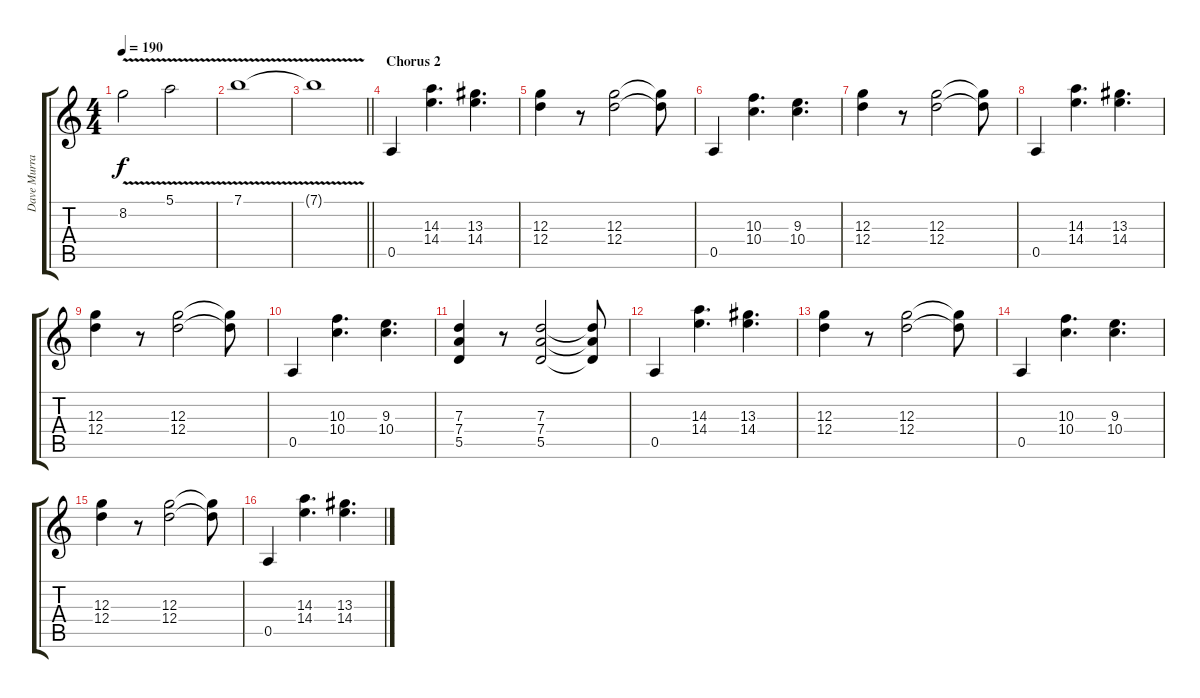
\track ("Dave Murray" "Dave Murra") {instrument overdrivenguitar}
\staff {score tabs}
\tuning (E4 B3 G3 D3 A2 E2) {hide}
\ts (4 4)
\tempo 190
\clef g2
\ks c
8.2{v}.2{dy f} 5.1{v}.2 |
7.1{v}.1 |
\barLineRight lightlight
7.1{t}.1 |
\section ("" "Chorus 2")
0.5.4 (14.3 14.4).4{d} (13.3 14.4).4{d} |
(12.3 12.4).4 r.8 (12.3 12.4).2 (12.3{t} 12.4{t}).8 |
0.5.4 (10.3 10.4).4{d} (9.3 10.4).4{d} |
(12.3 12.4).4 r.8 (12.3 12.4).2 (12.3{t} 12.4{t}).8 |
0.5.4 (14.3 14.4).4{d} (13.3 14.4).4{d} |
(12.3 12.4).4 r.8 (12.3 12.4).2 (12.3{t} 12.4{t}).8 |
0.5.4 (10.3 10.4).4{d} (9.3 10.4).4{d} |
(7.3 7.4 5.5).4 r.8 (7.3 7.4 5.5).2 (7.3{t} 7.4{t} 5.5{t}).8 |
0.5.4 (14.3 14.4).4{d} (13.3 14.4).4{d} |
(12.3 12.4).4 r.8 (12.3 12.4).2 (12.3{t} 12.4{t}).8 |
0.5.4 (10.3 10.4).4{d} (9.3 10.4).4{d} |
(12.3 12.4).4 r.8 (12.3 12.4).2 (12.3{t} 12.4{t}).8 |
0.5.4 (14.3 14.4).4{d} (13.3 14.4).4{d}
